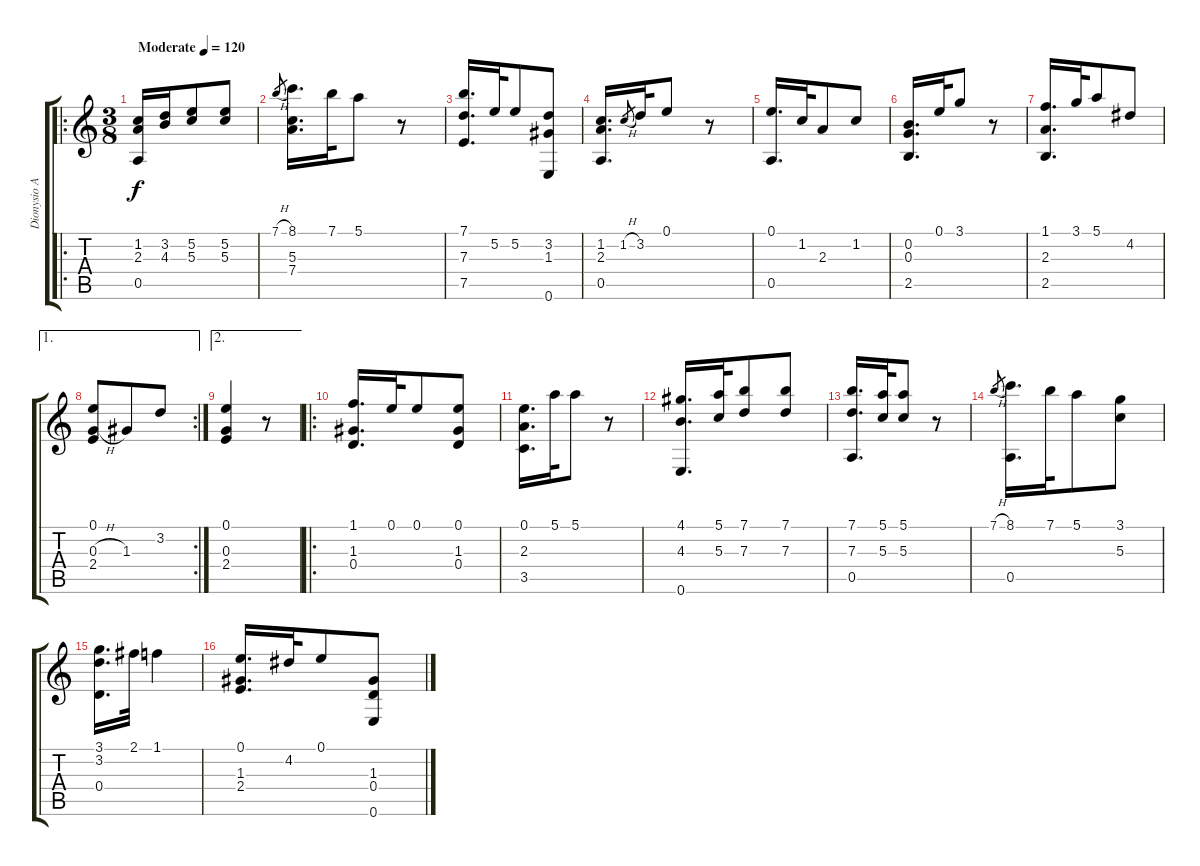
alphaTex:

\track ("Dionysio Aguado" "Dionysio A") {instrument acousticguitarnylon}
\staff {score tabs}
\tuning (E4 B3 G3 D3 A2 E2) {hide}
\ro
\ts (3 8)
\tempo (120 "Moderate")
\clef g2
\ks c
(1.2 2.3 0.5).16{dy f instrument acousticguitarnylon} (3.2 4.3).16 (5.2 5.3).8 (5.2 5.3).8 |
7.1{h}.8{gr} (8.1 5.3 7.4).16{d} 7.1.32 5.1.8 r.8 |
(7.1 7.3 7.5).16{d} 5.2.32 5.2.8 (3.2 1.3 0.6).8 |
(1.2 2.3 0.5).16{d} 1.2{h}.8{gr} 3.2.32 0.1.8 r.8 |
(0.1 0.5).16{d} 1.2.32 2.3.8 1.2.8 |
(0.2 0.3 2.5).16{d} 0.1.32 3.1.8 r.8 |
(1.1 2.3 2.5).16{d} 3.1.32 5.1.8 4.2.8 |
\ae 1
\rc 2
(0.1 0.3{h} 2.4).8 1.3.8 3.2.8 |
\ae 2
(0.1 0.3 2.4).4 r.8 |
\ro
(1.1 1.3 0.4).16{d} 0.1.32 0.1.8 (0.1 1.3 0.4).8 |
(0.1 2.3 3.5).16{d} 5.1.32 5.1.8 r.8 |
(4.1 4.3 0.6).16{d} (5.1 5.3).32 (7.1 7.3).8 (7.1 7.3).8 |
(7.1 7.3 0.5).16{d} (5.1 5.3).32 (5.1 5.3).8 r.8 |
7.1{h}.8{gr} (8.1 0.5).16{d} 7.1.32 5.1.8 (3.1 5.3).8 |
(3.1 3.2 0.4).16{d} 2.1.32 1.1.4 |
(0.1 1.3 2.4).16{d} 4.2.32 0.1.8 (1.3 0.4 0.6).8
